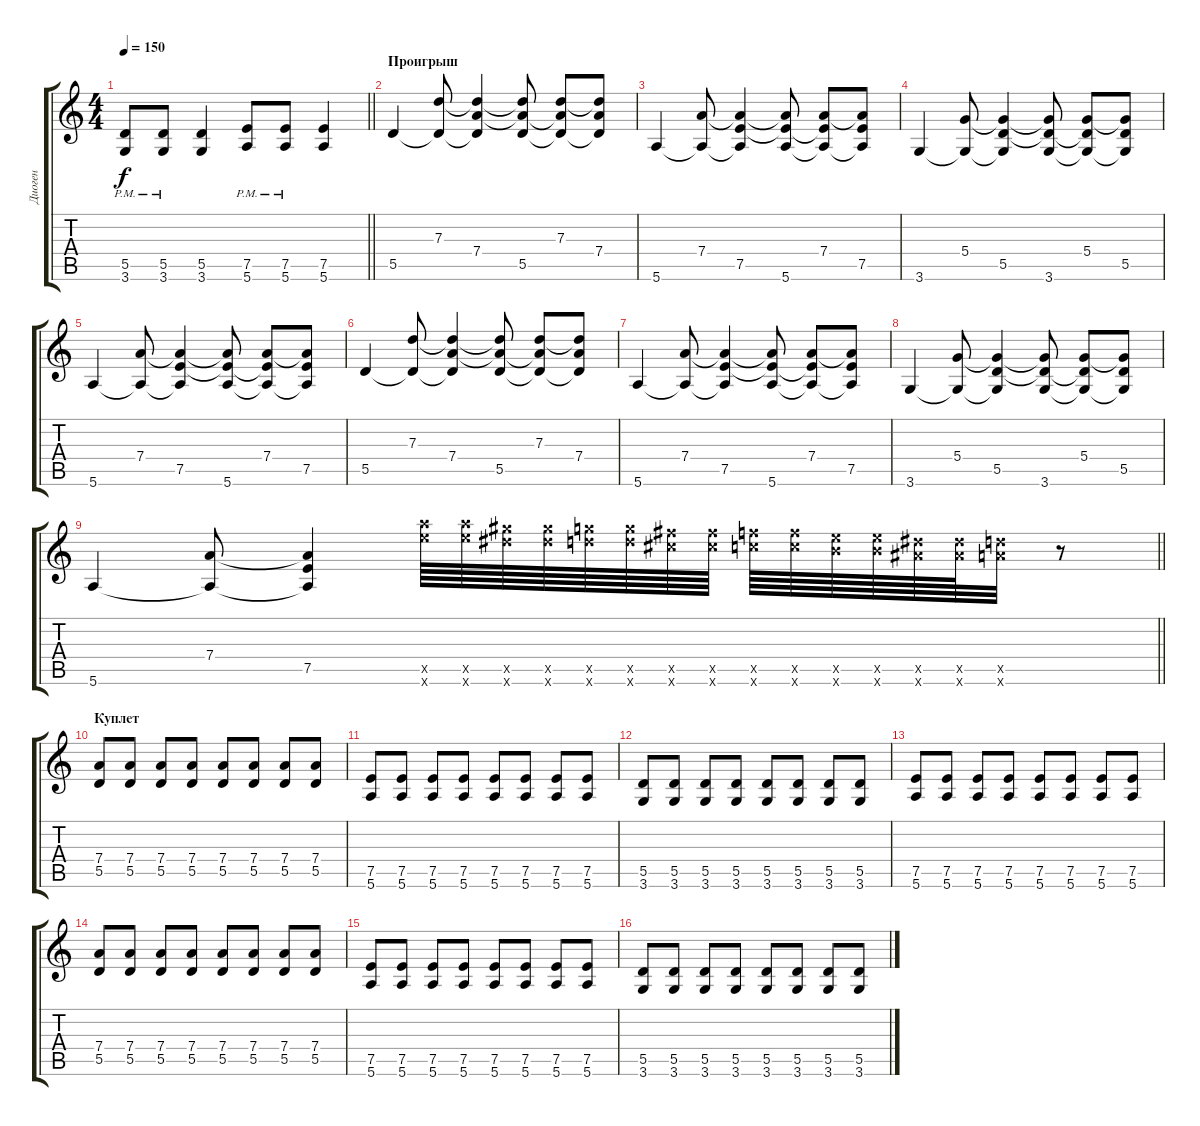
\track ("Диоген" "Диоген") {instrument overdrivenguitar}
\staff {score tabs}
\tuning (E4 B3 G3 D3 A2 E2) {hide}
\ts (4 4)
\tempo 150
\clef g2
\barLineRight lightlight
\ks c
(5.5{pm} 3.6{pm}).8{dy f} (5.5{pm} 3.6{pm}).8 (5.5 3.6).4 (7.5{pm} 5.6{pm}).8 (7.5{pm} 5.6{pm}).8 (7.5 5.6).4 |
\section ("" "Проигрыш")
5.5.4 (7.3 5.5{t}).8 (7.3{t} 7.4 5.5{t}).4 (7.3{t} 7.4{t} 5.5).8 (7.3 7.4{t} 5.5{t}).8 (7.3{t} 7.4 5.5{t}).8 |
5.6.4 (7.4 5.6{t}).8 (7.4{t} 7.5 5.6{t}).4 (7.4{t} 7.5{t} 5.6).8 (7.4 7.5{t} 5.6{t}).8 (7.4{t} 7.5 5.6{t}).8 |
3.6.4 (5.4 3.6{t}).8 (5.4{t} 5.5 3.6{t}).4 (5.4{t} 5.5{t} 3.6).8 (5.4 5.5{t} 3.6{t}).8 (5.4{t} 5.5 3.6{t}).8 |
5.6.4 (7.4 5.6{t}).8 (7.4{t} 7.5 5.6{t}).4 (7.4{t} 7.5{t} 5.6).8 (7.4 7.5{t} 5.6{t}).8 (7.4{t} 7.5 5.6{t}).8 |
5.5.4 (7.3 5.5{t}).8 (7.3{t} 7.4 5.5{t}).4 (7.3{t} 7.4{t} 5.5).8 (7.3 7.4{t} 5.5{t}).8 (7.3{t} 7.4 5.5{t}).8 |
5.6.4 (7.4 5.6{t}).8 (7.4{t} 7.5 5.6{t}).4 (7.4{t} 7.5{t} 5.6).8 (7.4 7.5{t} 5.6{t}).8 (7.4{t} 7.5 5.6{t}).8 |
3.6.4 (5.4 3.6{t}).8 (5.4{t} 5.5 3.6{t}).4 (5.4{t} 5.5{t} 3.6).8 (5.4 5.5{t} 3.6{t}).8 (5.4{t} 5.5 3.6{t}).8 |
\barLineRight lightlight
5.6.4 (7.4 5.6{t}).8 (7.4{t} 7.5 5.6{t}).4 (24.5{x} 24.6{x}).64 (24.5{x} 24.6{x}).64 (23.5{x} 23.6{x}).64 (23.5{x} 23.6{x}).64 (22.5{x} 22.6{x}).64 (22.5{x} 22.6{x}).64 (21.5{x} 21.6{x}).64 (21.5{x} 21.6{x}).64 (20.5{x} 20.6{x}).64 (20.5{x} 20.6{x}).64 (19.5{x} 19.6{x}).64 (19.5{x} 19.6{x}).64 (18.5{x} 18.6{x}).64 (18.5{x} 18.6{x}).64 (17.5{x} 17.6{x}).32 r.8 |
\section ("" "Куплет")
(7.4 5.5).8 (7.4 5.5).8 (7.4 5.5).8 (7.4 5.5).8 (7.4 5.5).8 (7.4 5.5).8 (7.4 5.5).8 (7.4 5.5).8 |
(7.5 5.6).8 (7.5 5.6).8 (7.5 5.6).8 (7.5 5.6).8 (7.5 5.6).8 (7.5 5.6).8 (7.5 5.6).8 (7.5 5.6).8 |
(5.5 3.6).8 (5.5 3.6).8 (5.5 3.6).8 (5.5 3.6).8 (5.5 3.6).8 (5.5 3.6).8 (5.5 3.6).8 (5.5 3.6).8 |
(7.5 5.6).8 (7.5 5.6).8 (7.5 5.6).8 (7.5 5.6).8 (7.5 5.6).8 (7.5 5.6).8 (7.5 5.6).8 (7.5 5.6).8 |
(7.4 5.5).8 (7.4 5.5).8 (7.4 5.5).8 (7.4 5.5).8 (7.4 5.5).8 (7.4 5.5).8 (7.4 5.5).8 (7.4 5.5).8 |
(7.5 5.6).8 (7.5 5.6).8 (7.5 5.6).8 (7.5 5.6).8 (7.5 5.6).8 (7.5 5.6).8 (7.5 5.6).8 (7.5 5.6).8 |
(5.5 3.6).8 (5.5 3.6).8 (5.5 3.6).8 (5.5 3.6).8 (5.5 3.6).8 (5.5 3.6).8 (5.5 3.6).8 (5.5 3.6).8
